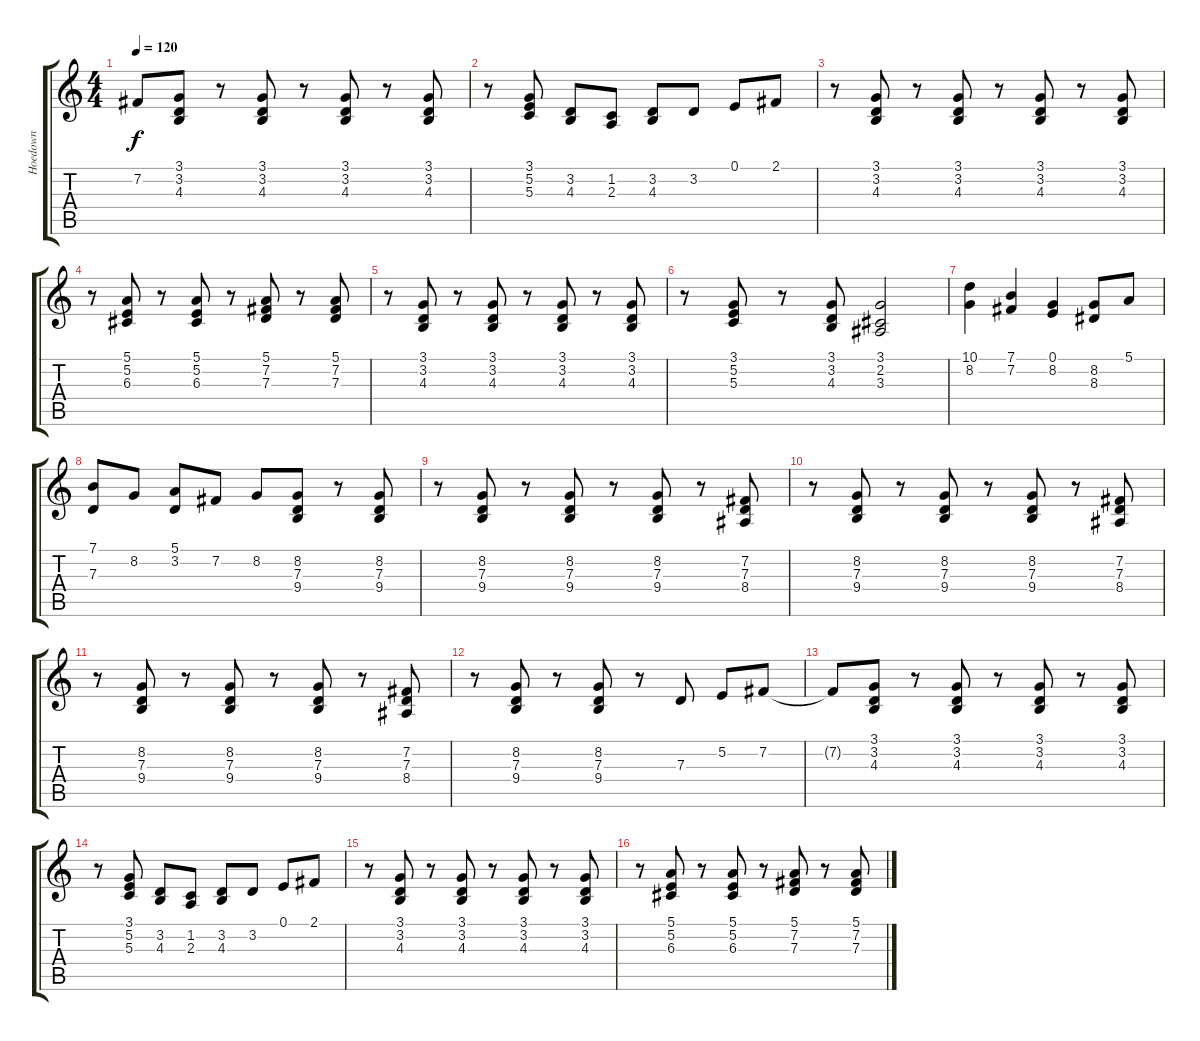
\track ("Hoedown" "Hoedown") {instrument acousticgrandpiano}
\staff {score tabs}
\tuning (E4 B3 G3 D3 A2 E2) {hide}
\ts (4 4)
\tempo 120
\clef g2
\ks c
7.2{t}.8{dy f} (3.1 3.2 4.3).8 r.8 (3.1 3.2 4.3).8 r.8 (3.1 3.2 4.3).8 r.8 (3.1 3.2 4.3).8 |
r.8 (3.1 5.2 5.3).8 (3.2 4.3).8 (1.2 2.3).8 (3.2 4.3).8 3.2.8 0.1.8 2.1.8 |
r.8 (3.1 3.2 4.3).8 r.8 (3.1 3.2 4.3).8 r.8 (3.1 3.2 4.3).8 r.8 (3.1 3.2 4.3).8 |
r.8 (5.1 5.2 6.3).8 r.8 (5.1 5.2 6.3).8 r.8 (5.1 7.2 7.3).8 r.8 (5.1 7.2 7.3).8 |
r.8 (3.1 3.2 4.3).8 r.8 (3.1 3.2 4.3).8 r.8 (3.1 3.2 4.3).8 r.8 (3.1 3.2 4.3).8 |
r.8 (3.1 5.2 5.3).8 r.8 (3.1 3.2 4.3).8 (3.1 2.2 3.3).2 |
(10.1 8.2).4 (7.1 7.2).4 (0.1 8.2).4 (8.2 8.3).8 5.1.8 |
(7.1 7.3).8 8.2.8 (5.1 3.2).8 7.2.8 8.2.8 (8.2 7.3 9.4).8 r.8 (8.2 7.3 9.4).8 |
r.8 (8.2 7.3 9.4).8 r.8 (8.2 7.3 9.4).8 r.8 (8.2 7.3 9.4).8 r.8 (7.2 7.3 8.4).8 |
r.8 (8.2 7.3 9.4).8 r.8 (8.2 7.3 9.4).8 r.8 (8.2 7.3 9.4).8 r.8 (7.2 7.3 8.4).8 |
r.8 (8.2 7.3 9.4).8 r.8 (8.2 7.3 9.4).8 r.8 (8.2 7.3 9.4).8 r.8 (7.2 7.3 8.4).8 |
r.8 (8.2 7.3 9.4).8 r.8 (8.2 7.3 9.4).8 r.8 7.3.8 5.2.8 7.2.8 |
7.2{t}.8 (3.1 3.2 4.3).8 r.8 (3.1 3.2 4.3).8 r.8 (3.1 3.2 4.3).8 r.8 (3.1 3.2 4.3).8 |
r.8 (3.1 5.2 5.3).8 (3.2 4.3).8 (1.2 2.3).8 (3.2 4.3).8 3.2.8 0.1.8 2.1.8 |
r.8 (3.1 3.2 4.3).8 r.8 (3.1 3.2 4.3).8 r.8 (3.1 3.2 4.3).8 r.8 (3.1 3.2 4.3).8 |
r.8 (5.1 5.2 6.3).8 r.8 (5.1 5.2 6.3).8 r.8 (5.1 7.2 7.3).8 r.8 (5.1 7.2 7.3).8
